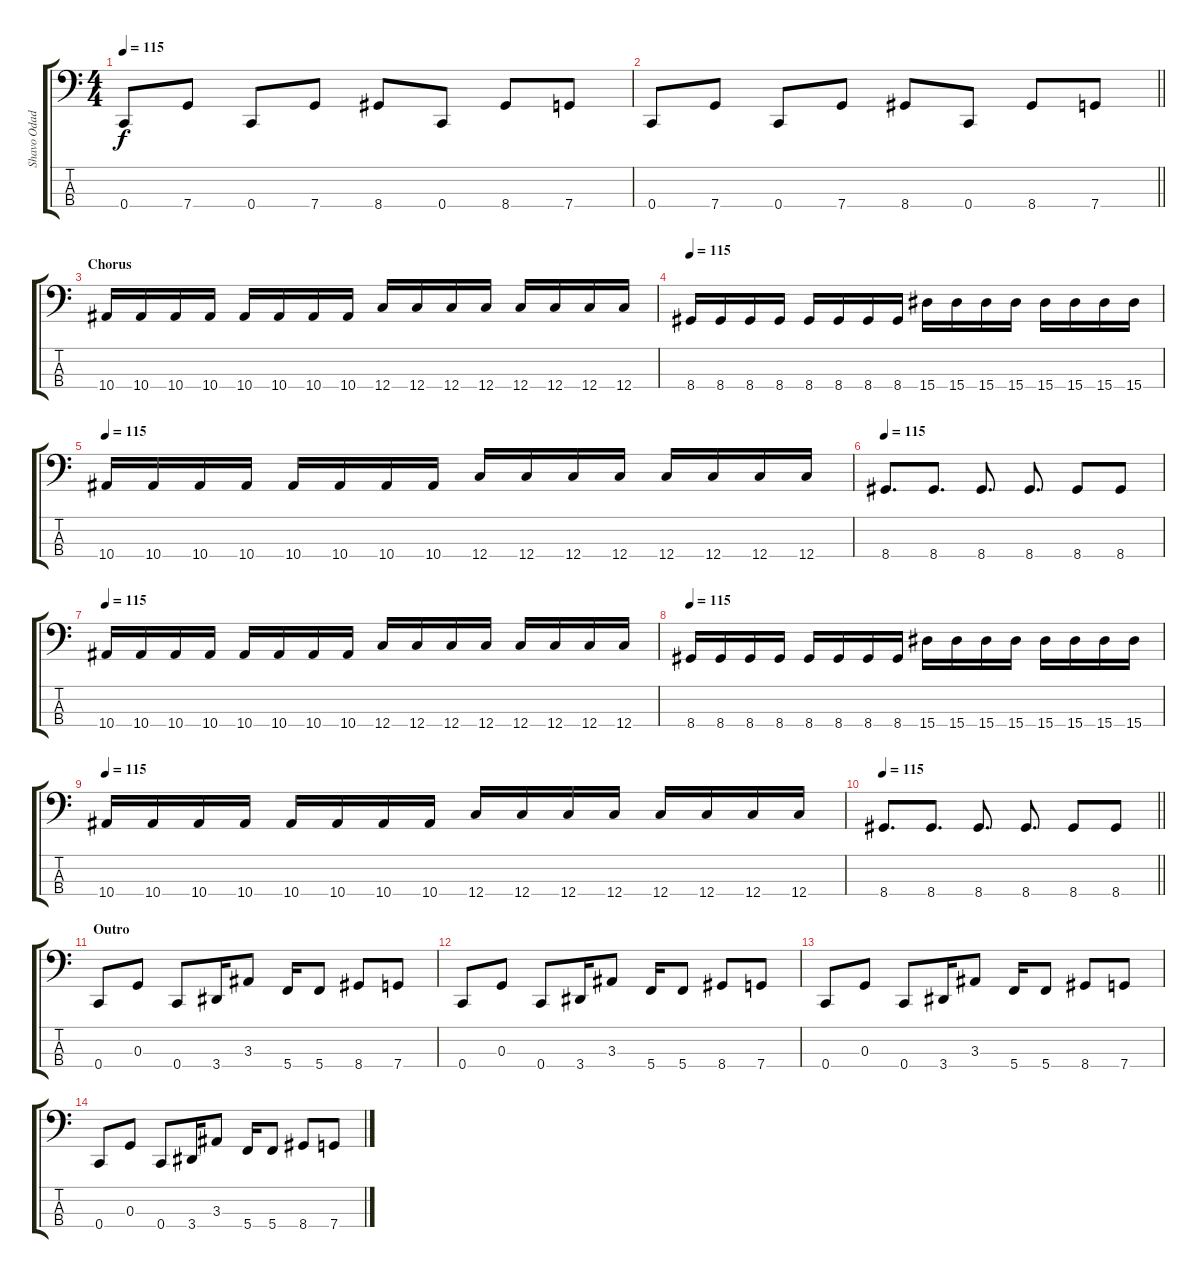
\track ("Shavo Odadjian" "Shavo Odad") {instrument electricbasspick}
\staff {score tabs}
\tuning (F2 C2 G1 C1) {hide}
\ts (4 4)
\tempo 115
\clef f4
\ks c
0.4.8{dy f} 7.4.8 0.4.8 7.4.8 8.4.8 0.4.8 8.4.8 7.4.8 |
\barLineRight lightlight
0.4.8 7.4.8 0.4.8 7.4.8 8.4.8 0.4.8 8.4.8 7.4.8 |
\section ("" "Chorus")
10.4.16 10.4.16 10.4.16 10.4.16 10.4.16 10.4.16 10.4.16 10.4.16 12.4.16 12.4.16 12.4.16 12.4.16 12.4.16 12.4.16 12.4.16 12.4.16 |
\tempo 115
8.4.16 8.4.16 8.4.16 8.4.16 8.4.16 8.4.16 8.4.16 8.4.16 15.4.16 15.4.16 15.4.16 15.4.16 15.4.16 15.4.16 15.4.16 15.4.16 |
\tempo 115
10.4.16 10.4.16 10.4.16 10.4.16 10.4.16 10.4.16 10.4.16 10.4.16 12.4.16 12.4.16 12.4.16 12.4.16 12.4.16 12.4.16 12.4.16 12.4.16 |
\tempo 115
8.4.8{d} 8.4.8{d} 8.4.8{d} 8.4.8{d} 8.4.8 8.4.8 |
\tempo 115
10.4.16 10.4.16 10.4.16 10.4.16 10.4.16 10.4.16 10.4.16 10.4.16 12.4.16 12.4.16 12.4.16 12.4.16 12.4.16 12.4.16 12.4.16 12.4.16 |
\tempo 115
8.4.16 8.4.16 8.4.16 8.4.16 8.4.16 8.4.16 8.4.16 8.4.16 15.4.16 15.4.16 15.4.16 15.4.16 15.4.16 15.4.16 15.4.16 15.4.16 |
\tempo 115
10.4.16 10.4.16 10.4.16 10.4.16 10.4.16 10.4.16 10.4.16 10.4.16 12.4.16 12.4.16 12.4.16 12.4.16 12.4.16 12.4.16 12.4.16 12.4.16 |
\tempo 115
\barLineRight lightlight
8.4.8{d} 8.4.8{d} 8.4.8{d} 8.4.8{d} 8.4.8 8.4.8 |
\section ("" "Outro")
0.4.8 0.3.8 0.4.8 3.4.16 3.3.8 5.4.16 5.4.8 8.4.8 7.4.8 |
0.4.8 0.3.8 0.4.8 3.4.16 3.3.8 5.4.16 5.4.8 8.4.8 7.4.8 |
0.4.8 0.3.8 0.4.8 3.4.16 3.3.8 5.4.16 5.4.8 8.4.8 7.4.8 |
0.4.8 0.3.8 0.4.8 3.4.16 3.3.8 5.4.16 5.4.8 8.4.8 7.4.8
